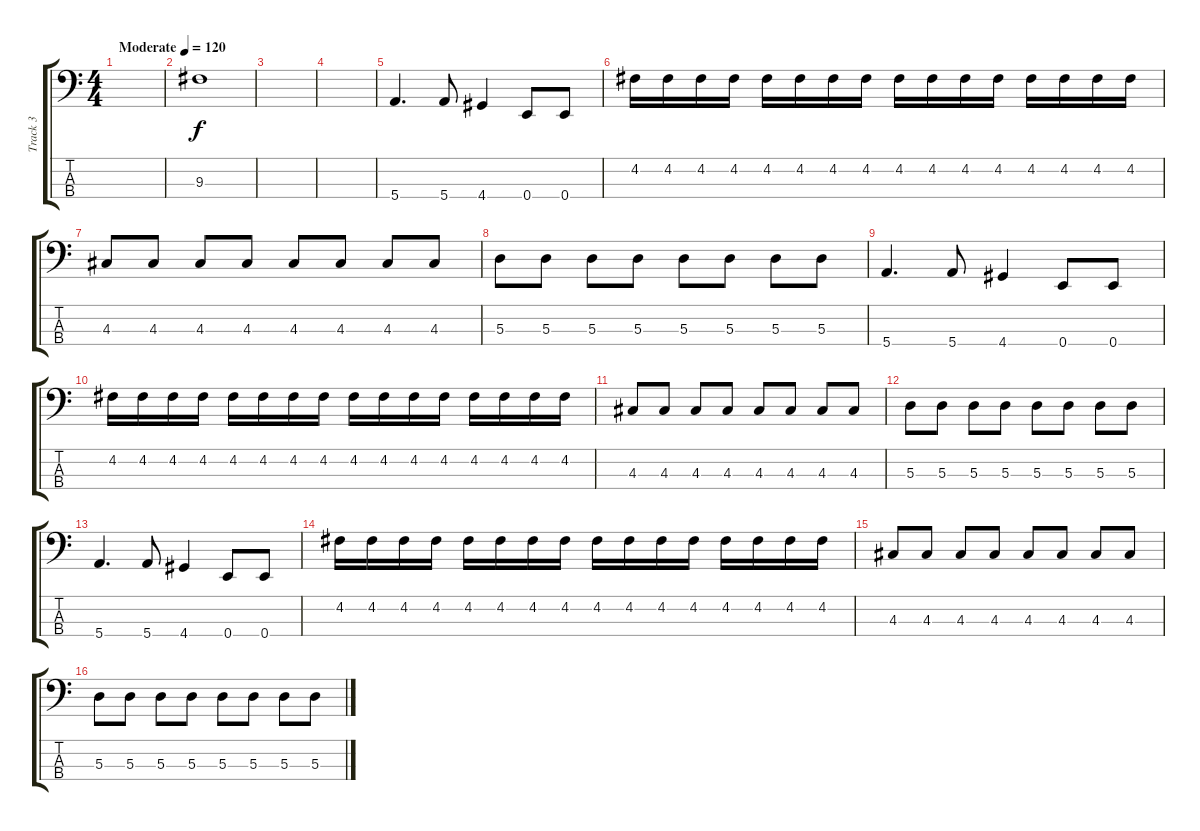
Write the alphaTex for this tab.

\track ("Track 3" "Track 3") {instrument electricbasspick}
\staff {score tabs}
\tuning (G2 D2 A1 E1) {hide}
\ts (4 4)
\tempo (120 "Moderate")
\clef f4
\ks c
|
9.3.1 |
|
|
5.4.4{d} 5.4.8 4.4.4 0.4.8 0.4.8 |
4.2.16 4.2.16 4.2.16 4.2.16 4.2.16 4.2.16 4.2.16 4.2.16 4.2.16 4.2.16 4.2.16 4.2.16 4.2.16 4.2.16 4.2.16 4.2.16 |
4.3.8 4.3.8 4.3.8 4.3.8 4.3.8 4.3.8 4.3.8 4.3.8 |
5.3.8 5.3.8 5.3.8 5.3.8 5.3.8 5.3.8 5.3.8 5.3.8 |
5.4.4{d} 5.4.8 4.4.4 0.4.8 0.4.8 |
4.2.16 4.2.16 4.2.16 4.2.16 4.2.16 4.2.16 4.2.16 4.2.16 4.2.16 4.2.16 4.2.16 4.2.16 4.2.16 4.2.16 4.2.16 4.2.16 |
4.3.8 4.3.8 4.3.8 4.3.8 4.3.8 4.3.8 4.3.8 4.3.8 |
5.3.8 5.3.8 5.3.8 5.3.8 5.3.8 5.3.8 5.3.8 5.3.8 |
5.4.4{d} 5.4.8 4.4.4 0.4.8 0.4.8 |
4.2.16 4.2.16 4.2.16 4.2.16 4.2.16 4.2.16 4.2.16 4.2.16 4.2.16 4.2.16 4.2.16 4.2.16 4.2.16 4.2.16 4.2.16 4.2.16 |
4.3.8 4.3.8 4.3.8 4.3.8 4.3.8 4.3.8 4.3.8 4.3.8 |
5.3.8 5.3.8 5.3.8 5.3.8 5.3.8 5.3.8 5.3.8 5.3.8
